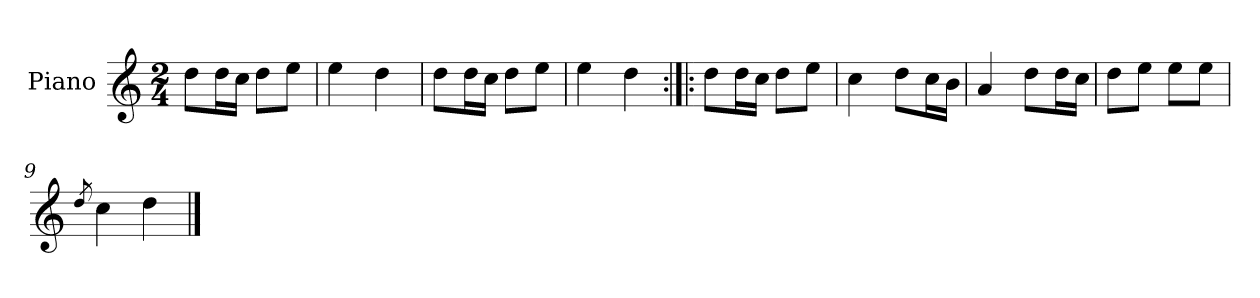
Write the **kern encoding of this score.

**kern
*part1
*staff1
*I"Piano
*I'Pno.
*clefG2
*k[]
*M2/4
=1
8dd\L
16dd\L
16cc\JJ
8dd\L
8ee\J
=2
4ee\
4dd\
=3
8dd\L
16dd\L
16cc\JJ
8dd\L
8ee\J
=4
4ee\
4dd\
=5:|!|:
8dd\L
16dd\L
16cc\JJ
8dd\L
8ee\J
=6
4cc\
8dd\L
16cc\L
16b\JJ
=7
4a/
8dd\L
16dd\L
16cc\JJ
=8
8dd\L
8ee\J
8ee\L
8ee\J
=9
8qdd/
4cc\
4dd\
==
*-
